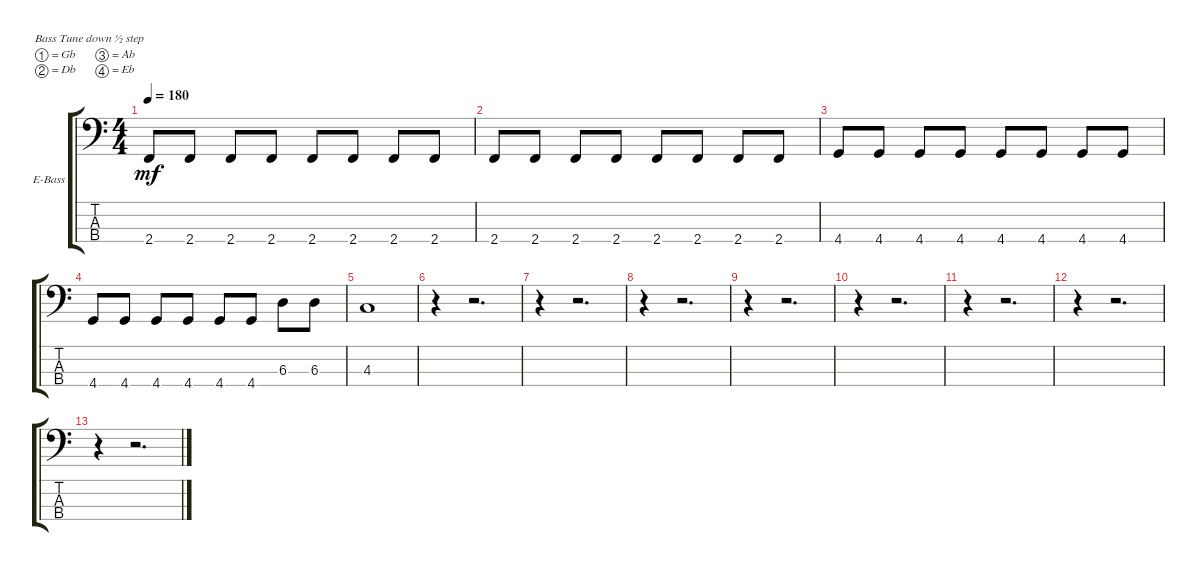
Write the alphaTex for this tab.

\bracketExtendMode groupsimilarinstruments
\firstSystemTrackNameOrientation horizontal
\otherSystemsTrackNameOrientation horizontal
\track ("Electric Bass" "E-Bass") {instrument electricbassfinger}
\staff {score tabs}
\tuning (Gb2 Db2 Ab1 Eb1)
\ts (4 4)
\tempo 180
\clef f4
\ks c
2.4.8{dy mf} 2.4.8 2.4.8 2.4.8 2.4.8 2.4.8 2.4.8 2.4.8 |
2.4.8 2.4.8 2.4.8 2.4.8 2.4.8 2.4.8 2.4.8 2.4.8 |
4.4.8 4.4.8 4.4.8 4.4.8 4.4.8 4.4.8 4.4.8 4.4.8 |
4.4.8 4.4.8 4.4.8 4.4.8 4.4.8 4.4.8 6.3.8 6.3.8 |
4.3.1 |
r.4 r.2{d} |
r.4 r.2{d} |
r.4 r.2{d} |
r.4 r.2{d} |
r.4 r.2{d} |
r.4 r.2{d} |
r.4 r.2{d} |
r.4 r.2{d}
